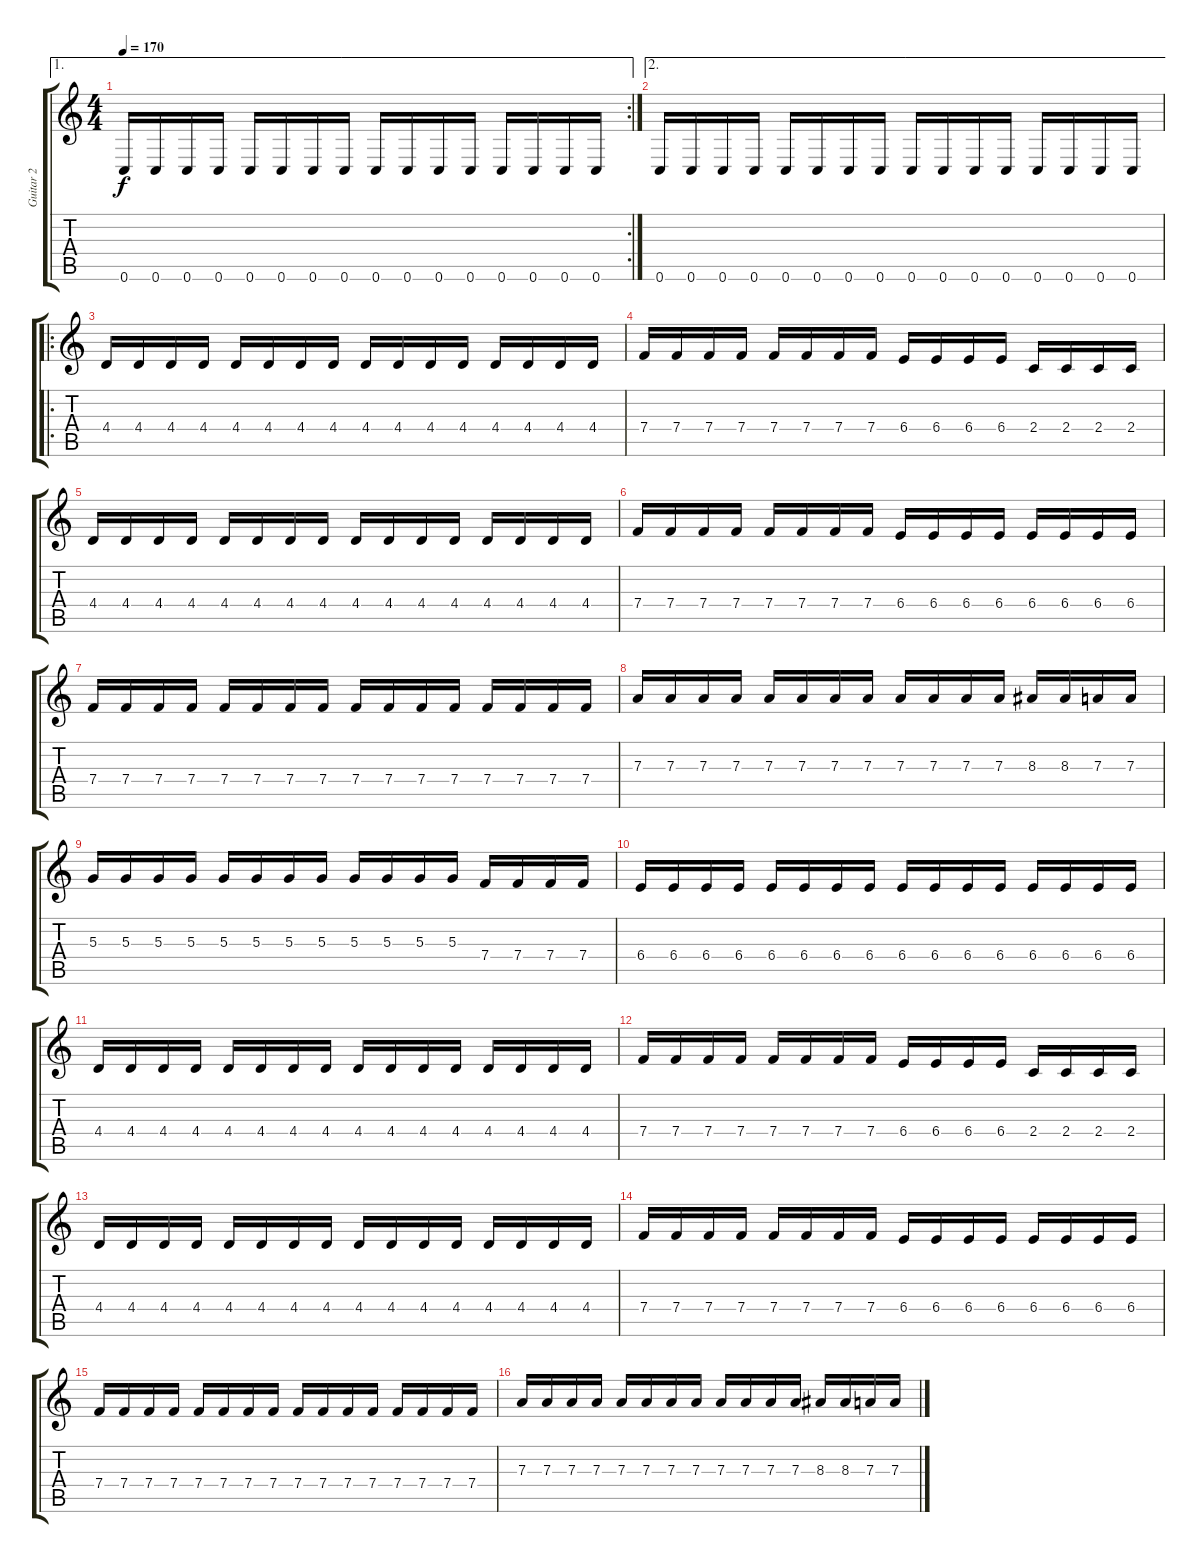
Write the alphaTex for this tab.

\track ("Guitar 2" "Guitar 2") {instrument distortionguitar}
\staff {score tabs}
\tuning (C4 G3 D3 Bb2 F2 C2) {hide}
\ae 1
\rc 2
\ts (4 4)
\tempo 170
\clef g2
\ks c
0.6.16{dy f} 0.6.16 0.6.16 0.6.16 0.6.16 0.6.16 0.6.16 0.6.16 0.6.16 0.6.16 0.6.16 0.6.16 0.6.16 0.6.16 0.6.16 0.6.16 |
\ae 2
0.6.16 0.6.16 0.6.16 0.6.16 0.6.16 0.6.16 0.6.16 0.6.16 0.6.16 0.6.16 0.6.16 0.6.16 0.6.16 0.6.16 0.6.16 0.6.16 |
\ro
4.4.16 4.4.16 4.4.16 4.4.16 4.4.16 4.4.16 4.4.16 4.4.16 4.4.16 4.4.16 4.4.16 4.4.16 4.4.16 4.4.16 4.4.16 4.4.16 |
7.4.16 7.4.16 7.4.16 7.4.16 7.4.16 7.4.16 7.4.16 7.4.16 6.4.16 6.4.16 6.4.16 6.4.16 2.4.16 2.4.16 2.4.16 2.4.16 |
4.4.16 4.4.16 4.4.16 4.4.16 4.4.16 4.4.16 4.4.16 4.4.16 4.4.16 4.4.16 4.4.16 4.4.16 4.4.16 4.4.16 4.4.16 4.4.16 |
7.4.16 7.4.16 7.4.16 7.4.16 7.4.16 7.4.16 7.4.16 7.4.16 6.4.16 6.4.16 6.4.16 6.4.16 6.4.16 6.4.16 6.4.16 6.4.16 |
7.4.16 7.4.16 7.4.16 7.4.16 7.4.16 7.4.16 7.4.16 7.4.16 7.4.16 7.4.16 7.4.16 7.4.16 7.4.16 7.4.16 7.4.16 7.4.16 |
7.3.16 7.3.16 7.3.16 7.3.16 7.3.16 7.3.16 7.3.16 7.3.16 7.3.16 7.3.16 7.3.16 7.3.16 8.3.16 8.3.16 7.3.16 7.3.16 |
5.3.16 5.3.16 5.3.16 5.3.16 5.3.16 5.3.16 5.3.16 5.3.16 5.3.16 5.3.16 5.3.16 5.3.16 7.4.16 7.4.16 7.4.16 7.4.16 |
6.4.16 6.4.16 6.4.16 6.4.16 6.4.16 6.4.16 6.4.16 6.4.16 6.4.16 6.4.16 6.4.16 6.4.16 6.4.16 6.4.16 6.4.16 6.4.16 |
4.4.16 4.4.16 4.4.16 4.4.16 4.4.16 4.4.16 4.4.16 4.4.16 4.4.16 4.4.16 4.4.16 4.4.16 4.4.16 4.4.16 4.4.16 4.4.16 |
7.4.16 7.4.16 7.4.16 7.4.16 7.4.16 7.4.16 7.4.16 7.4.16 6.4.16 6.4.16 6.4.16 6.4.16 2.4.16 2.4.16 2.4.16 2.4.16 |
4.4.16 4.4.16 4.4.16 4.4.16 4.4.16 4.4.16 4.4.16 4.4.16 4.4.16 4.4.16 4.4.16 4.4.16 4.4.16 4.4.16 4.4.16 4.4.16 |
7.4.16 7.4.16 7.4.16 7.4.16 7.4.16 7.4.16 7.4.16 7.4.16 6.4.16 6.4.16 6.4.16 6.4.16 6.4.16 6.4.16 6.4.16 6.4.16 |
7.4.16 7.4.16 7.4.16 7.4.16 7.4.16 7.4.16 7.4.16 7.4.16 7.4.16 7.4.16 7.4.16 7.4.16 7.4.16 7.4.16 7.4.16 7.4.16 |
7.3.16 7.3.16 7.3.16 7.3.16 7.3.16 7.3.16 7.3.16 7.3.16 7.3.16 7.3.16 7.3.16 7.3.16 8.3.16 8.3.16 7.3.16 7.3.16
